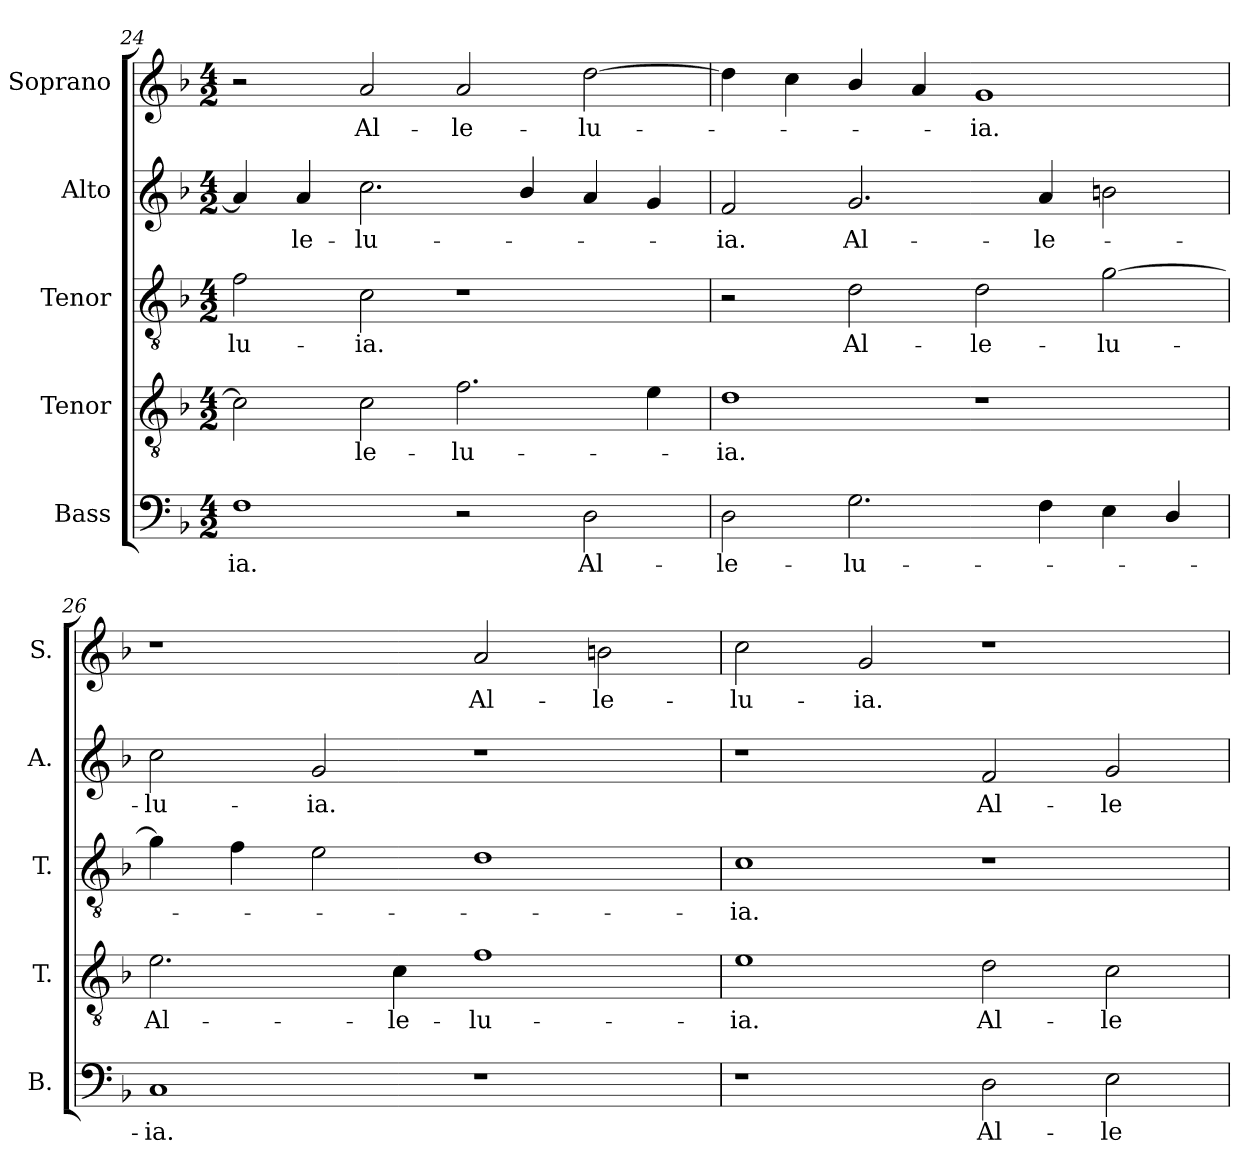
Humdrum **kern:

**kern	**text	**kern	**text	**kern	**text	**kern	**text	**kern	**text
*part5	*part5	*part4	*part4	*part3	*part3	*part2	*part2	*part1	*part1
*staff5	*staff5	*staff4	*staff4	*staff3	*staff3	*staff2	*staff2	*staff1	*staff1
*I"Bass	*	*I"Tenor	*	*I"Tenor	*	*I"Alto	*	*I"Soprano	*
*I'B.	*	*I'T.	*	*I'T.	*	*I'A.	*	*I'S.	*
*clefF4	*	*clefGv2	*	*clefGv2	*	*clefG2	*	*clefG2	*
*	*	*ITrd7c12	*	*ITrd7c12	*	*	*	*	*
*k[b-]	*	*k[b-]	*	*k[b-]	*	*k[b-]	*	*k[b-]	*
*F:	*	*F:	*	*F:	*	*F:	*	*F:	*
*M4/2	*	*M4/2	*	*M4/2	*	*M4/2	*	*M4/2	*
=24	=24	=24	=24	=24	=24	=24	=24	=24	=24
!	!LO:LY:b:color=#000000	!	!	!	!	!	!	!	!
!	!	!	!	!	!LO:LY:b:color=#000000	!	!	!	!
1Fi	-ia.	2Ci\]	.	2Fi\	-lu-	4ai/]	.	2r	.
!	!	!	!	!	!	!	!LO:LY:b:color=#000000	!	!
.	.	.	.	.	.	4ai/	-le-	.	.
!	!	!	!LO:LY:b:color=#000000	!	!	!	!	!	!
!	!	!	!	!	!LO:LY:b:color=#000000	!	!	!	!
!	!	!	!	!	!	!	!LO:LY:b:color=#000000	!	!
!	!	!	!	!	!	!	!	!	!LO:LY:b:color=#000000
.	.	2Ci\	-le-	2Ci\	-ia.	2.cci\	-lu-	2ai/	Al-
!	!	!	!LO:LY:b:color=#000000	!	!	!	!	!	!
!	!	!	!	!	!	!	!	!	!LO:LY:b:color=#000000
2r	.	2.Fi\	-lu-	1r	.	.	.	2ai/	-le-
.	.	.	.	.	.	4b-i/	.	.	.
!	!LO:LY:b:color=#000000	!	!	!	!	!	!	!	!
!	!	!	!	!	!	!	!	!	!LO:LY:b:color=#000000
2Di\	Al-	.	.	.	.	4ai/	.	[2ddi\	-lu-
.	.	4Ei\	.	.	.	4gi/	.	.	.
=25	=25	=25	=25	=25	=25	=25	=25	=25	=25
!	!LO:LY:b:color=#000000	!	!	!	!	!	!	!	!
!	!	!	!LO:LY:b:color=#000000	!	!	!	!	!	!
!	!	!	!	!	!	!	!LO:LY:b:color=#000000	!	!
2Di\	-le-	1Di	-ia.	2r	.	2fi/	-ia.	4ddi\]	.
.	.	.	.	.	.	.	.	4cci\	.
!	!LO:LY:b:color=#000000	!	!	!	!	!	!	!	!
!	!	!	!	!	!LO:LY:b:color=#000000	!	!	!	!
!	!	!	!	!	!	!	!LO:LY:b:color=#000000	!	!
2.Gi\	-lu-	.	.	2Di\	Al-	2.gi/	Al-	4b-i/	.
.	.	.	.	.	.	.	.	4ai/	.
!	!	!	!	!	!LO:LY:b:color=#000000	!	!	!	!
!	!	!	!	!	!	!	!	!	!LO:LY:b:color=#000000
.	.	1r	.	2Di\	-le-	.	.	1gi	-ia.
!	!	!	!	!	!	!	!LO:LY:b:color=#000000	!	!
4Fi\	.	.	.	.	.	4ai/	-le-	.	.
!	!	!	!	!	!LO:LY:b:color=#000000	!	!	!	!
4Ei\	.	.	.	[2Gi\	-lu-	2bni\	.	.	.
4Di/	.	.	.	.	.	.	.	.	.
=26	=26	=26	=26	=26	=26	=26	=26	=26	=26
!	!LO:LY:b:color=#000000	!	!	!	!	!	!	!	!
!	!	!	!LO:LY:b:color=#000000	!	!	!	!	!	!
!	!	!	!	!	!	!	!LO:LY:b:color=#000000	!	!
1Ci	-ia.	2.Ei\	Al-	4Gi\]	.	2cci\	-lu-	1r	.
.	.	.	.	4Fi\	.	.	.	.	.
!	!	!	!	!	!	!	!LO:LY:b:color=#000000	!	!
.	.	.	.	2Ei\	.	2gi/	-ia.	.	.
!	!	!	!LO:LY:b:color=#000000	!	!	!	!	!	!
.	.	4Ci\	-le-	.	.	.	.	.	.
!	!	!	!LO:LY:b:color=#000000	!	!	!	!	!	!
!	!	!	!	!	!	!	!	!	!LO:LY:b:color=#000000
1r	.	1Fi	-lu-	1Di	.	1r	.	2ai/	Al-
!	!	!	!	!	!	!	!	!	!LO:LY:b:color=#000000
.	.	.	.	.	.	.	.	2bni\	-le-
!!LO:PB:g=z
=27	=27	=27	=27	=27	=27	=27	=27	=27	=27
!	!	!	!LO:LY:b:color=#000000	!	!	!	!	!	!
!	!	!	!	!	!LO:LY:b:color=#000000	!	!	!	!
!	!	!	!	!	!	!	!	!	!LO:LY:b:color=#000000
1r	.	1Ei	-ia.	1Ci	-ia.	1r	.	2cci\	-lu-
!	!	!	!	!	!	!	!	!	!LO:LY:b:color=#000000
.	.	.	.	.	.	.	.	2gi/	-ia.
!	!LO:LY:b:color=#000000	!	!	!	!	!	!	!	!
!	!	!	!LO:LY:b:color=#000000	!	!	!	!	!	!
!	!	!	!	!	!	!	!LO:LY:b:color=#000000	!	!
2Di\	Al-	2Di\	Al-	1r	.	2fi/	Al-	1r	.
!	!LO:LY:b:color=#000000	!	!	!	!	!	!	!	!
!	!	!	!LO:LY:b:color=#000000	!	!	!	!	!	!
!	!	!	!	!	!	!	!LO:LY:b:color=#000000	!	!
2Ei\	-le-	2Ci\	-le-	.	.	2gi/	-le-	.	.
=	=	=	=	=	=	=	=	=	=
*-	*-	*-	*-	*-	*-	*-	*-	*-	*-
